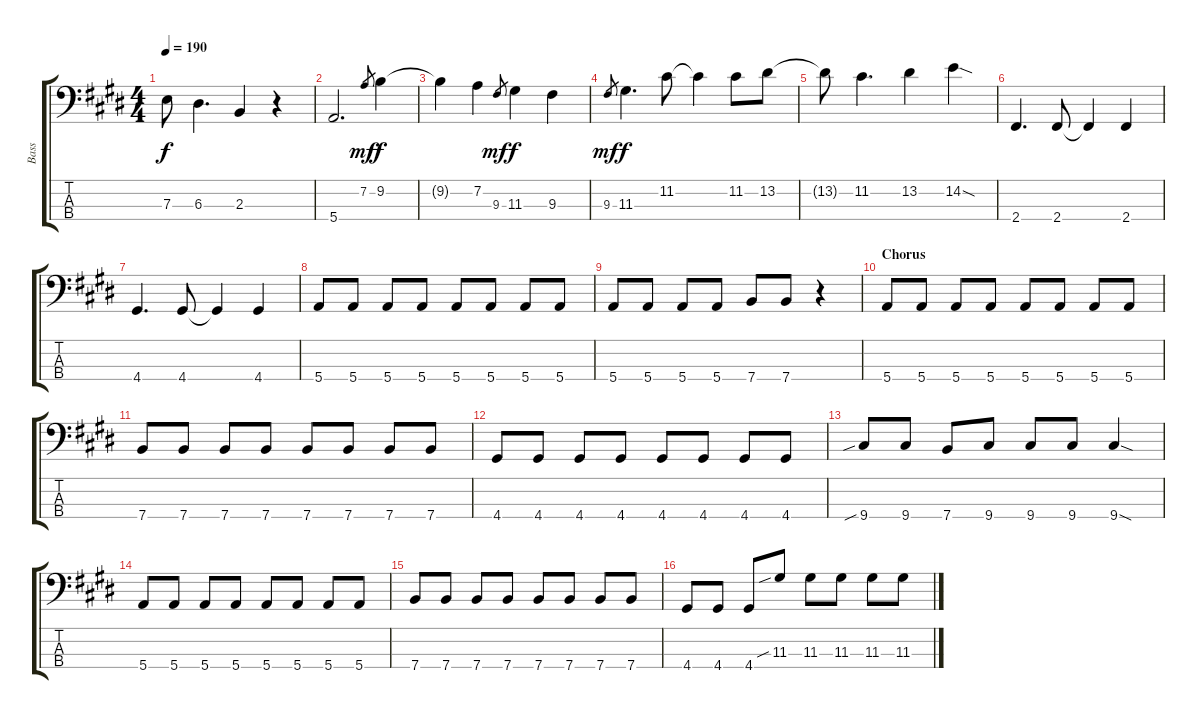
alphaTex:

\track ("Bass" "Bass") {instrument electricbassfinger}
\staff {score tabs}
\tuning (G2 D2 A1 E1) {hide}
\ts (4 4)
\tempo 190
\clef f4
\ks e
7.3{t}.8{dy f} 6.3.4{d} 2.3.4 r.4 |
5.4.2{d} 7.2.8{gr dy mf} 9.2.4{dy f} |
9.2{t}.4 7.2.4 9.3.8{gr dy mf} 11.3.4{dy f} 9.3.4 |
9.3.8{gr dy mf} 11.3.4{d dy f} 11.2.8 11.2{t}.4 11.2.8 13.2.8 |
13.2{t}.8 11.2.4{d} 13.2.4 14.2{sod}.4 |
2.4.4{d} 2.4.8 2.4{t}.4 2.4.4 |
4.4.4{d} 4.4.8 4.4{t}.4 4.4.4 |
5.4.8 5.4.8 5.4.8 5.4.8 5.4.8 5.4.8 5.4.8 5.4.8 |
5.4.8 5.4.8 5.4.8 5.4.8 7.4.8 7.4.8 r.4 |
\section ("" "Chorus")
5.4.8 5.4.8 5.4.8 5.4.8 5.4.8 5.4.8 5.4.8 5.4.8 |
7.4.8 7.4.8 7.4.8 7.4.8 7.4.8 7.4.8 7.4.8 7.4.8 |
4.4.8 4.4.8 4.4.8 4.4.8 4.4.8 4.4.8 4.4.8 4.4.8 |
9.4{sib}.8 9.4.8 7.4.8 9.4.8 9.4.8 9.4.8 9.4{sod}.4 |
5.4.8 5.4.8 5.4.8 5.4.8 5.4.8 5.4.8 5.4.8 5.4.8 |
7.4.8 7.4.8 7.4.8 7.4.8 7.4.8 7.4.8 7.4.8 7.4.8 |
4.4.8 4.4.8 4.4.8 11.3{sib}.8 11.3.8 11.3.8 11.3.8 11.3.8
